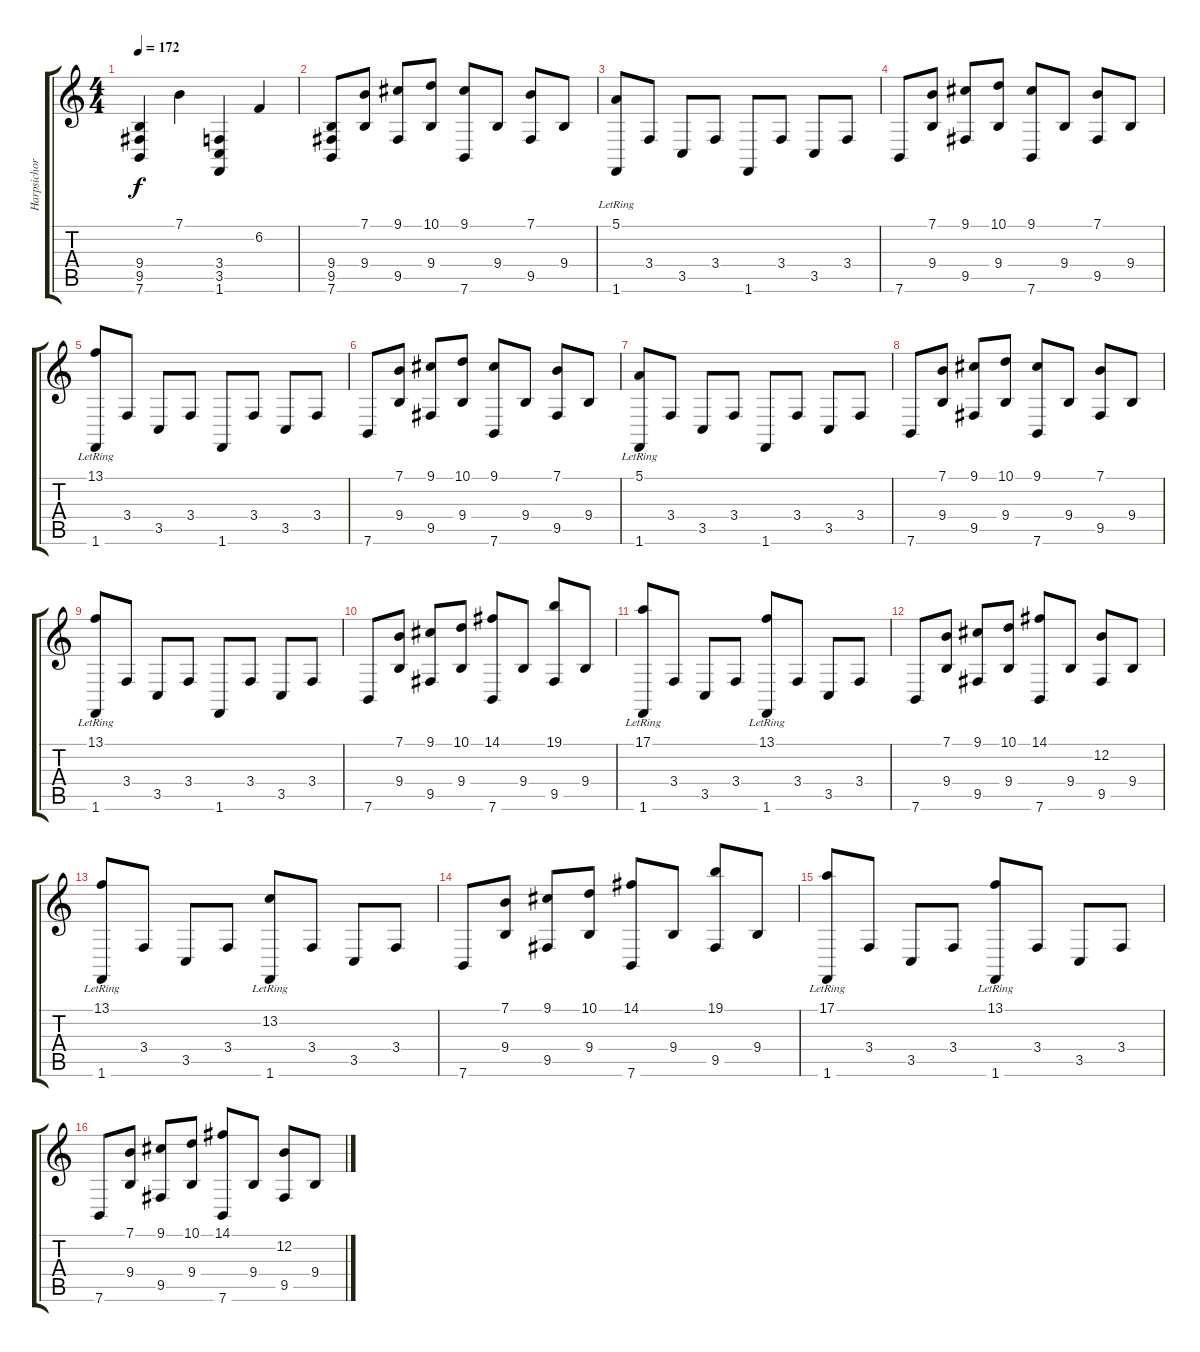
\track ("Harpsichord" "Harpsichor") {instrument harpsichord}
\staff {score tabs}
\tuning (E4 B3 G3 D3 A2 E2) {hide}
\ts (4 4)
\tempo 172
\clef g2
\ks c
(9.4 9.5 7.6).4{dy f instrument harpsichord} 7.1.4 (3.4 3.5 1.6).4 6.2.4 |
(9.4 9.5 7.6).8 (7.1 9.4).8 (9.1 9.5).8 (10.1 9.4).8 (9.1 7.6).8 9.4.8 (7.1 9.5).8 9.4.8 |
(5.1{lr} 1.6).8 3.4.8 3.5.8 3.4.8 1.6.8 3.4.8 3.5.8 3.4.8 |
7.6.8 (7.1 9.4).8 (9.1 9.5).8 (10.1 9.4).8 (9.1 7.6).8 9.4.8 (7.1 9.5).8 9.4.8 |
(13.1{lr} 1.6).8 3.4.8 3.5.8 3.4.8 1.6.8 3.4.8 3.5.8 3.4.8 |
\section ("" "")
7.6.8 (7.1 9.4).8 (9.1 9.5).8 (10.1 9.4).8 (9.1 7.6).8 9.4.8 (7.1 9.5).8 9.4.8 |
(5.1{lr} 1.6).8 3.4.8 3.5.8 3.4.8 1.6.8 3.4.8 3.5.8 3.4.8 |
7.6.8 (7.1 9.4).8 (9.1 9.5).8 (10.1 9.4).8 (9.1 7.6).8 9.4.8 (7.1 9.5).8 9.4.8 |
(13.1{lr} 1.6).8 3.4.8 3.5.8 3.4.8 1.6.8 3.4.8 3.5.8 3.4.8 |
\section ("" "")
7.6.8 (7.1 9.4).8 (9.1 9.5).8 (10.1 9.4).8 (14.1 7.6).8 9.4.8 (19.1 9.5).8 9.4.8 |
(17.1{lr} 1.6).8 3.4.8 3.5.8 3.4.8 (13.1{lr} 1.6).8 3.4.8 3.5.8 3.4.8 |
7.6.8 (7.1 9.4).8 (9.1 9.5).8 (10.1 9.4).8 (14.1 7.6).8 9.4.8 (12.2 9.5).8 9.4.8 |
(13.1{lr} 1.6).8 3.4.8 3.5.8 3.4.8 (13.2{lr} 1.6).8 3.4.8 3.5.8 3.4.8 |
\section ("" "")
7.6.8 (7.1 9.4).8 (9.1 9.5).8 (10.1 9.4).8 (14.1 7.6).8 9.4.8 (19.1 9.5).8 9.4.8 |
(17.1{lr} 1.6).8 3.4.8 3.5.8 3.4.8 (13.1{lr} 1.6).8 3.4.8 3.5.8 3.4.8 |
7.6.8 (7.1 9.4).8 (9.1 9.5).8 (10.1 9.4).8 (14.1 7.6).8 9.4.8 (12.2 9.5).8 9.4.8
